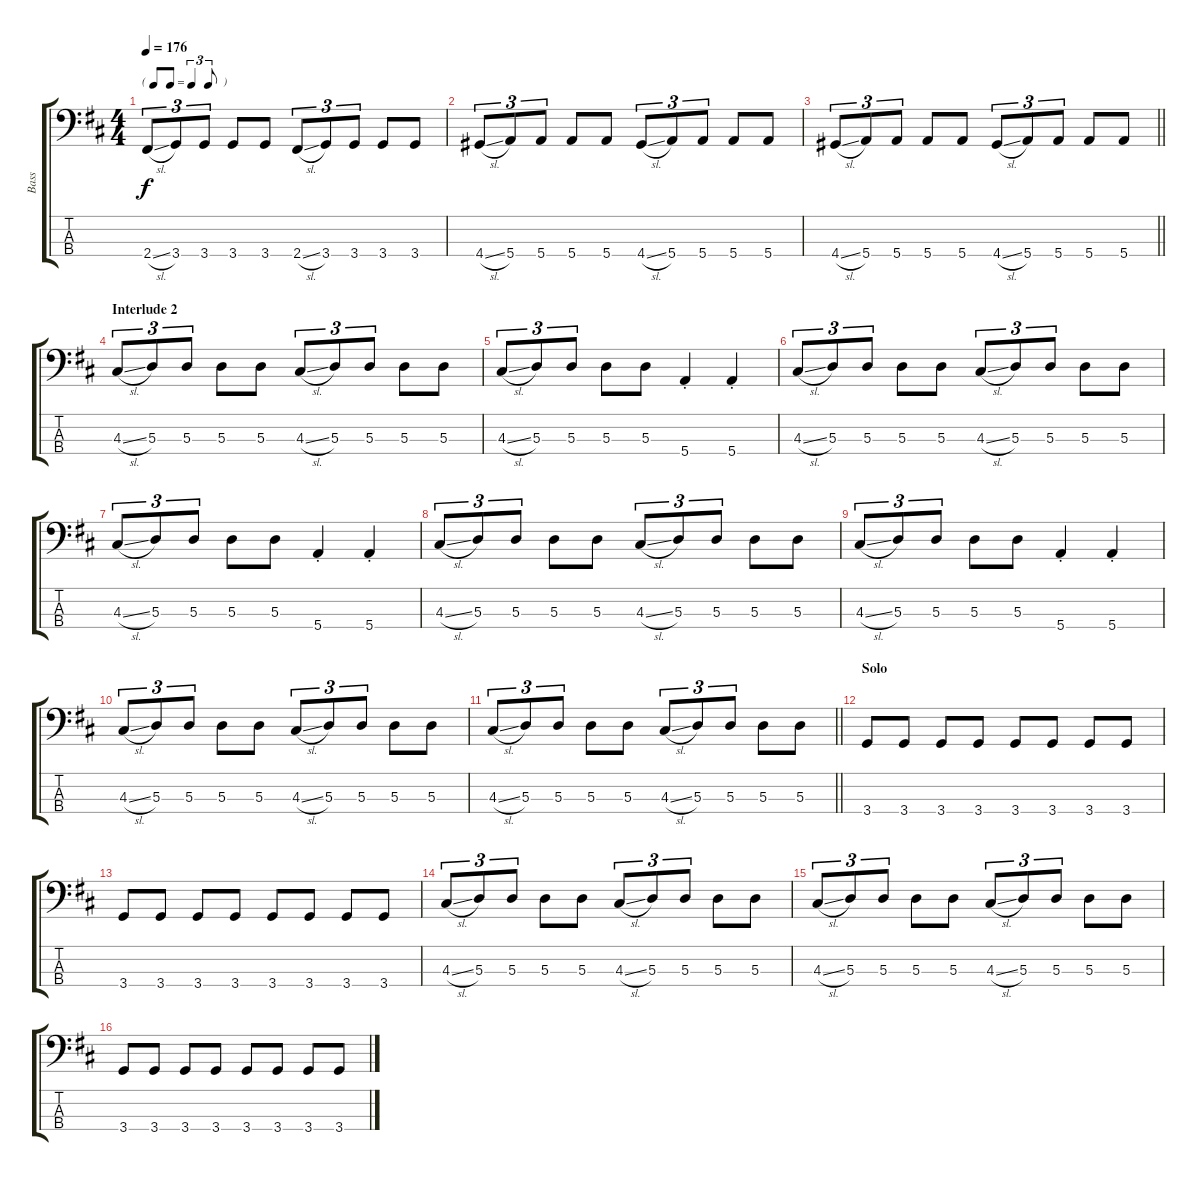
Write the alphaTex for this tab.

\track ("Bass" "Bass") {instrument electricbassfinger}
\staff {score tabs}
\tuning (G2 D2 A1 E1) {hide}
\ts (4 4)
\tf triplet8th
\tempo 176
\clef f4
\ks d
2.4{sl}.8{tu (3 2) dy f} 3.4.8{tu (3 2)} 3.4.8{tu (3 2)} 3.4.8 3.4.8 2.4{sl}.8{tu (3 2)} 3.4.8{tu (3 2)} 3.4.8{tu (3 2)} 3.4.8 3.4.8 |
4.4{sl}.8{tu (3 2)} 5.4.8{tu (3 2)} 5.4.8{tu (3 2)} 5.4.8 5.4.8 4.4{sl}.8{tu (3 2)} 5.4.8{tu (3 2)} 5.4.8{tu (3 2)} 5.4.8 5.4.8 |
\barLineRight lightlight
4.4{sl}.8{tu (3 2)} 5.4.8{tu (3 2)} 5.4.8{tu (3 2)} 5.4.8 5.4.8 4.4{sl}.8{tu (3 2)} 5.4.8{tu (3 2)} 5.4.8{tu (3 2)} 5.4.8 5.4.8 |
\section ("" "Interlude 2")
4.3{sl}.8{tu (3 2)} 5.3.8{tu (3 2)} 5.3.8{tu (3 2)} 5.3.8 5.3.8 4.3{sl}.8{tu (3 2)} 5.3.8{tu (3 2)} 5.3.8{tu (3 2)} 5.3.8 5.3.8 |
4.3{sl}.8{tu (3 2)} 5.3.8{tu (3 2)} 5.3.8{tu (3 2)} 5.3.8 5.3.8 5.4{st}.4 5.4{st}.4 |
4.3{sl}.8{tu (3 2)} 5.3.8{tu (3 2)} 5.3.8{tu (3 2)} 5.3.8 5.3.8 4.3{sl}.8{tu (3 2)} 5.3.8{tu (3 2)} 5.3.8{tu (3 2)} 5.3.8 5.3.8 |
4.3{sl}.8{tu (3 2)} 5.3.8{tu (3 2)} 5.3.8{tu (3 2)} 5.3.8 5.3.8 5.4{st}.4 5.4{st}.4 |
4.3{sl}.8{tu (3 2)} 5.3.8{tu (3 2)} 5.3.8{tu (3 2)} 5.3.8 5.3.8 4.3{sl}.8{tu (3 2)} 5.3.8{tu (3 2)} 5.3.8{tu (3 2)} 5.3.8 5.3.8 |
4.3{sl}.8{tu (3 2)} 5.3.8{tu (3 2)} 5.3.8{tu (3 2)} 5.3.8 5.3.8 5.4{st}.4 5.4{st}.4 |
4.3{sl}.8{tu (3 2)} 5.3.8{tu (3 2)} 5.3.8{tu (3 2)} 5.3.8 5.3.8 4.3{sl}.8{tu (3 2)} 5.3.8{tu (3 2)} 5.3.8{tu (3 2)} 5.3.8 5.3.8 |
\barLineRight lightlight
4.3{sl}.8{tu (3 2)} 5.3.8{tu (3 2)} 5.3.8{tu (3 2)} 5.3.8 5.3.8 4.3{sl}.8{tu (3 2)} 5.3.8{tu (3 2)} 5.3.8{tu (3 2)} 5.3.8 5.3.8 |
\section ("" "Solo")
3.4.8 3.4.8 3.4.8 3.4.8 3.4.8 3.4.8 3.4.8 3.4.8 |
3.4.8 3.4.8 3.4.8 3.4.8 3.4.8 3.4.8 3.4.8 3.4.8 |
4.3{sl}.8{tu (3 2)} 5.3.8{tu (3 2)} 5.3.8{tu (3 2)} 5.3.8 5.3.8 4.3{sl}.8{tu (3 2)} 5.3.8{tu (3 2)} 5.3.8{tu (3 2)} 5.3.8 5.3.8 |
4.3{sl}.8{tu (3 2)} 5.3.8{tu (3 2)} 5.3.8{tu (3 2)} 5.3.8 5.3.8 4.3{sl}.8{tu (3 2)} 5.3.8{tu (3 2)} 5.3.8{tu (3 2)} 5.3.8 5.3.8 |
3.4.8 3.4.8 3.4.8 3.4.8 3.4.8 3.4.8 3.4.8 3.4.8
